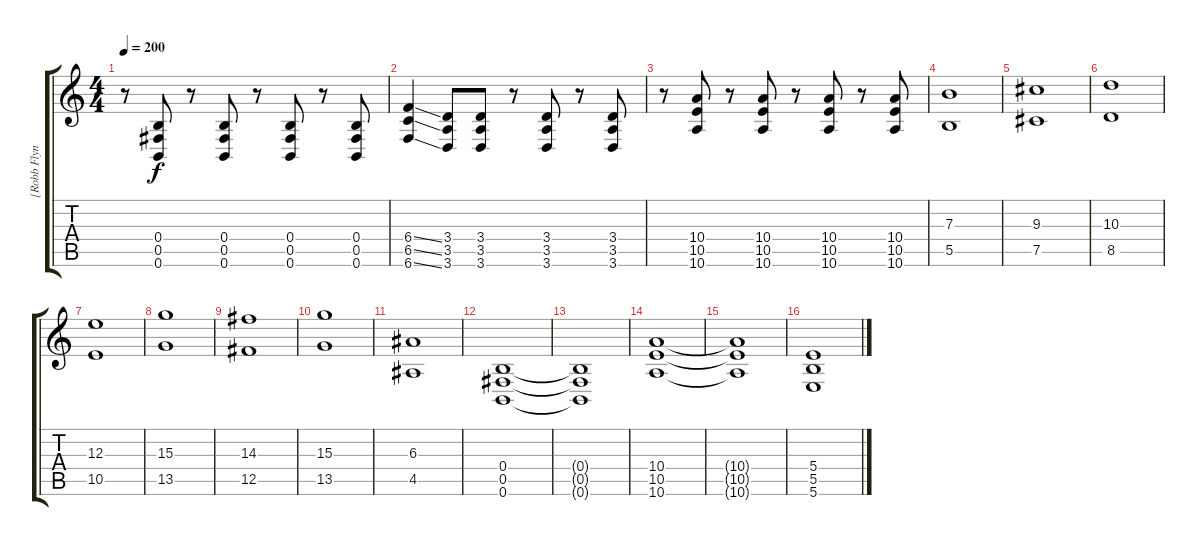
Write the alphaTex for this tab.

\track ("[Robb Flynn] Guitar" "[Robb Flyn") {instrument distortionguitar}
\staff {score tabs}
\tuning (Db4 Ab3 E3 B2 Gb2 B1) {hide}
\ts (4 4)
\tempo 200
\clef g2
\ks c
r.8{dy f} (0.4 0.5 0.6).8 r.8 (0.4 0.5 0.6).8 r.8 (0.4 0.5 0.6).8 r.8 (0.4 0.5 0.6).8 |
(6.4{ss} 6.5{ss} 6.6{ss}).4 (3.4 3.5 3.6).8 (3.4 3.5 3.6).8 r.8 (3.4 3.5 3.6).8 r.8 (3.4 3.5 3.6).8 |
r.8 (10.4 10.5 10.6).8 r.8 (10.4 10.5 10.6).8 r.8 (10.4 10.5 10.6).8 r.8 (10.4 10.5 10.6).8 |
(7.3 5.5).1 |
(9.3 7.5).1 |
(10.3 8.5).1 |
(12.3 10.5).1 |
(15.3 13.5).1 |
(14.3 12.5).1 |
(15.3 13.5).1 |
(6.3 4.5).1 |
(0.4 0.5 0.6).1 |
(0.4{t} 0.5{t} 0.6{t}).1 |
(10.4 10.5 10.6).1 |
(10.4{t} 10.5{t} 10.6{t}).1 |
(5.4 5.5 5.6).1
